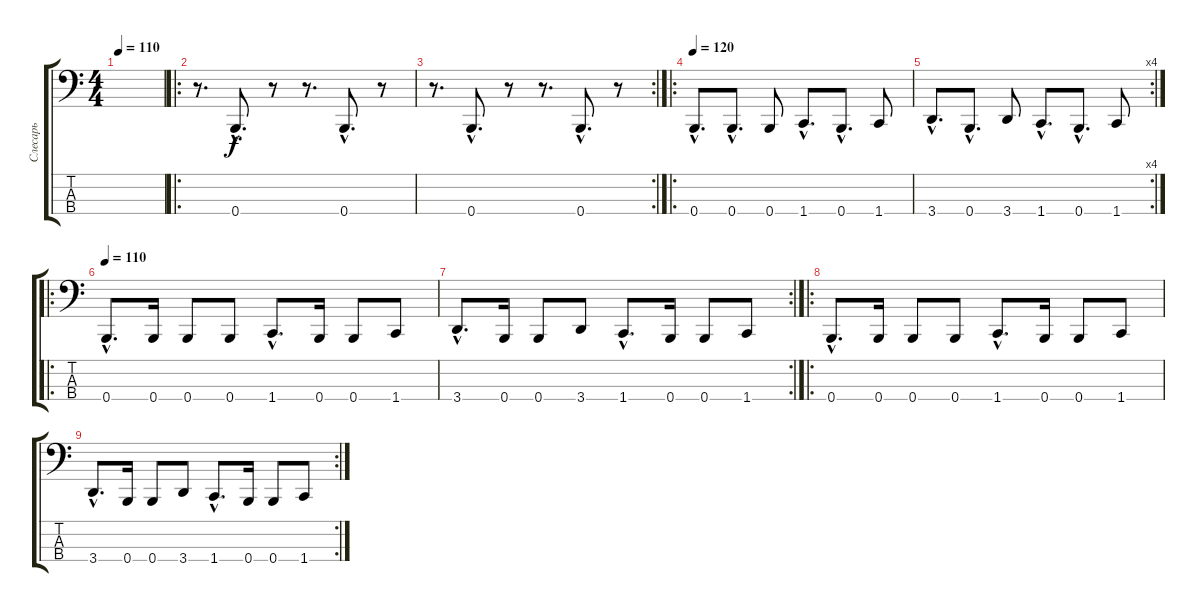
\track ("Слесарь" "Слесарь") {instrument electricbasspick}
\staff {score tabs}
\tuning (E2 B1 Gb1 B0) {hide}
\ts (4 4)
\tempo 110
\clef f4
\ks c
|
\ro
r.8{d} 0.4{hac}.8{d} r.8 r.8{d} 0.4{hac}.8{d} r.8 |
\rc 2
r.8{d} 0.4{hac}.8{d} r.8 r.8{d} 0.4{hac}.8{d} r.8 |
\ro
\tempo 120
0.4{hac}.8{d} 0.4{hac}.8{d} 0.4.8 1.4{hac}.8{d} 0.4{hac}.8{d} 1.4.8 |
\rc 4
3.4{hac}.8{d} 0.4{hac}.8{d} 3.4.8 1.4{hac}.8{d} 0.4{hac}.8{d} 1.4.8 |
\ro
\tempo 110
0.4{hac}.8{d} 0.4.16 0.4.8 0.4.8 1.4{hac}.8{d} 0.4.16 0.4.8 1.4.8 |
\rc 2
3.4{hac}.8{d} 0.4.16 0.4.8 3.4.8 1.4{hac}.8{d} 0.4.16 0.4.8 1.4.8 |
\ro
0.4{hac}.8{d} 0.4.16 0.4.8 0.4.8 1.4{hac}.8{d} 0.4.16 0.4.8 1.4.8 |
\rc 2
3.4{hac}.8{d} 0.4.16 0.4.8 3.4.8 1.4{hac}.8{d} 0.4.16 0.4.8 1.4.8
